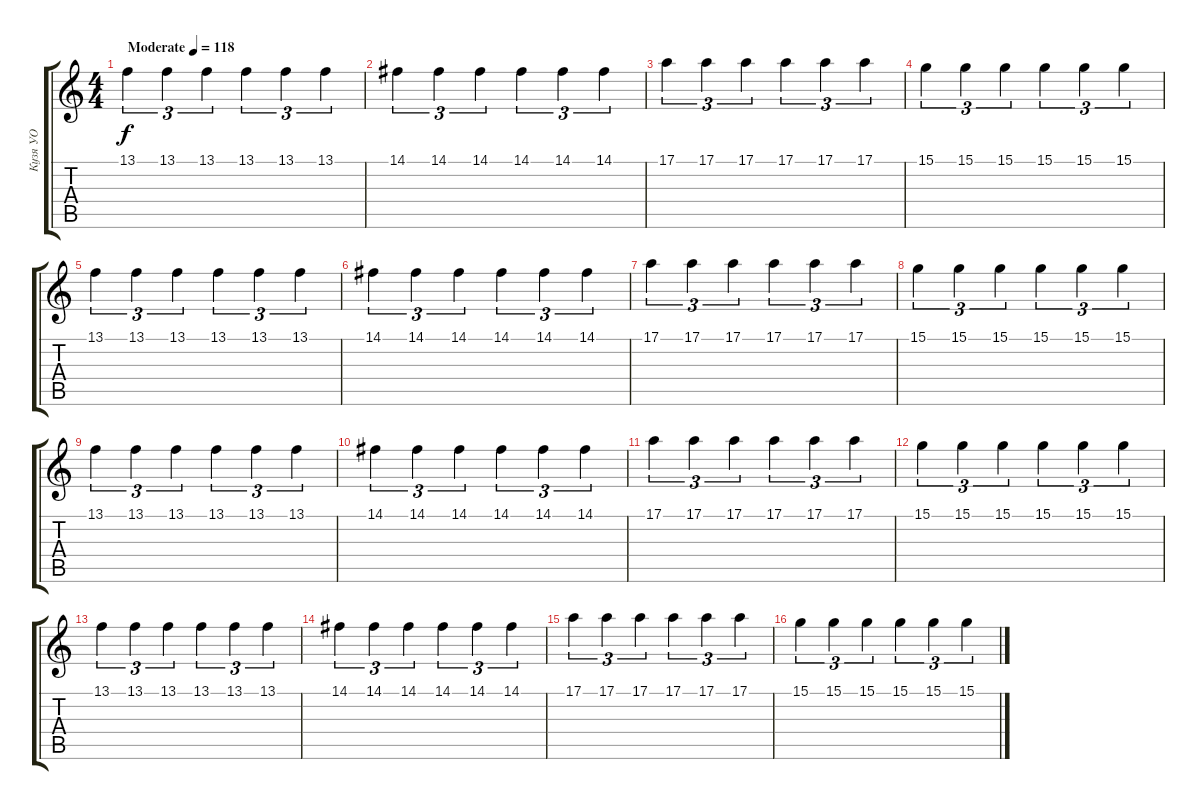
\track ("Кузя УО" "Кузя УО") {instrument drawbarorgan}
\staff {score tabs}
\tuning (E4 B3 G3 D3 A2 E2) {hide}
\ts (4 4)
\tempo (118 "Moderate")
\clef g2
\ks c
13.1.4{tu (3 2) dy f instrument drawbarorgan} 13.1.4{tu (3 2)} 13.1.4{tu (3 2)} 13.1.4{tu (3 2)} 13.1.4{tu (3 2)} 13.1.4{tu (3 2)} |
14.1.4{tu (3 2)} 14.1.4{tu (3 2)} 14.1.4{tu (3 2)} 14.1.4{tu (3 2)} 14.1.4{tu (3 2)} 14.1.4{tu (3 2)} |
17.1.4{tu (3 2)} 17.1.4{tu (3 2)} 17.1.4{tu (3 2)} 17.1.4{tu (3 2)} 17.1.4{tu (3 2)} 17.1.4{tu (3 2)} |
15.1.4{tu (3 2)} 15.1.4{tu (3 2)} 15.1.4{tu (3 2)} 15.1.4{tu (3 2)} 15.1.4{tu (3 2)} 15.1.4{tu (3 2)} |
13.1.4{tu (3 2)} 13.1.4{tu (3 2)} 13.1.4{tu (3 2)} 13.1.4{tu (3 2)} 13.1.4{tu (3 2)} 13.1.4{tu (3 2)} |
14.1.4{tu (3 2)} 14.1.4{tu (3 2)} 14.1.4{tu (3 2)} 14.1.4{tu (3 2)} 14.1.4{tu (3 2)} 14.1.4{tu (3 2)} |
17.1.4{tu (3 2)} 17.1.4{tu (3 2)} 17.1.4{tu (3 2)} 17.1.4{tu (3 2)} 17.1.4{tu (3 2)} 17.1.4{tu (3 2)} |
15.1.4{tu (3 2)} 15.1.4{tu (3 2)} 15.1.4{tu (3 2)} 15.1.4{tu (3 2)} 15.1.4{tu (3 2)} 15.1.4{tu (3 2)} |
13.1.4{tu (3 2)} 13.1.4{tu (3 2)} 13.1.4{tu (3 2)} 13.1.4{tu (3 2)} 13.1.4{tu (3 2)} 13.1.4{tu (3 2)} |
14.1.4{tu (3 2)} 14.1.4{tu (3 2)} 14.1.4{tu (3 2)} 14.1.4{tu (3 2)} 14.1.4{tu (3 2)} 14.1.4{tu (3 2)} |
17.1.4{tu (3 2)} 17.1.4{tu (3 2)} 17.1.4{tu (3 2)} 17.1.4{tu (3 2)} 17.1.4{tu (3 2)} 17.1.4{tu (3 2)} |
15.1.4{tu (3 2)} 15.1.4{tu (3 2)} 15.1.4{tu (3 2)} 15.1.4{tu (3 2)} 15.1.4{tu (3 2)} 15.1.4{tu (3 2)} |
13.1.4{tu (3 2)} 13.1.4{tu (3 2)} 13.1.4{tu (3 2)} 13.1.4{tu (3 2)} 13.1.4{tu (3 2)} 13.1.4{tu (3 2)} |
14.1.4{tu (3 2)} 14.1.4{tu (3 2)} 14.1.4{tu (3 2)} 14.1.4{tu (3 2)} 14.1.4{tu (3 2)} 14.1.4{tu (3 2)} |
17.1.4{tu (3 2)} 17.1.4{tu (3 2)} 17.1.4{tu (3 2)} 17.1.4{tu (3 2)} 17.1.4{tu (3 2)} 17.1.4{tu (3 2)} |
15.1.4{tu (3 2)} 15.1.4{tu (3 2)} 15.1.4{tu (3 2)} 15.1.4{tu (3 2)} 15.1.4{tu (3 2)} 15.1.4{tu (3 2)}
